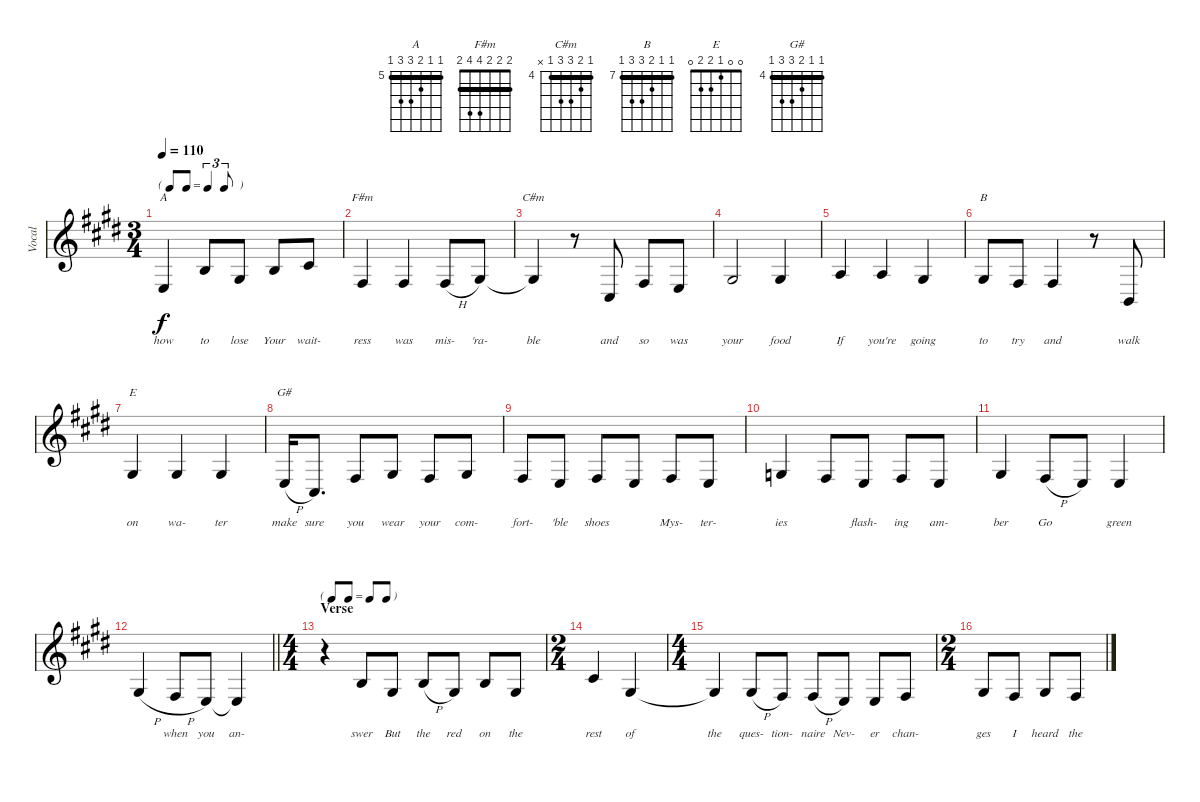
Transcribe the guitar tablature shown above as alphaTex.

\track ("Vocal" "Vocal") {instrument oboe}
\staff {score}
\tuning (E4 B3 G3 D3 A2 E2) {hide}
\chord ("A" 5 5 6 7 7 5) {firstfret 5 barre 5}
\chord ("F#m" 2 2 2 4 4 2) {barre 2}
\chord ("C#m" 4 5 6 6 4 x) {firstfret 4 barre 4}
\chord ("B" 7 7 8 9 9 7) {firstfret 7 barre 7}
\chord ("E" 0 0 1 2 2 0)
\chord ("G#" 4 4 5 6 6 4) {firstfret 4 barre 4}
\ts (3 4)
\tf triplet8th
\tempo 110
\clef g2
\ks e
2.4{t}.4{ch "A" lyrics (0 "how") lyrics (1 "") lyrics (2 "") lyrics (3 "") lyrics (4 "") dy f} 0.2.8{lyrics (0 "to") lyrics (1 "") lyrics (2 "") lyrics (3 "") lyrics (4 "")} 1.3.8{lyrics (0 "lose") lyrics (1 "") lyrics (2 "") lyrics (3 "") lyrics (4 "")} 0.2.8{lyrics (0 "Your") lyrics (1 "") lyrics (2 "") lyrics (3 "") lyrics (4 "")} 2.2.8{lyrics (0 "wait-") lyrics (1 "") lyrics (2 "") lyrics (3 "") lyrics (4 "")} |
4.4.4{ch "F#m" lyrics (0 "ress") lyrics (1 "") lyrics (2 "") lyrics (3 "") lyrics (4 "")} 4.4.4{lyrics (0 "was") lyrics (1 "") lyrics (2 "") lyrics (3 "") lyrics (4 "")} 4.4{h}.8{lyrics (0 "mis-") lyrics (1 "") lyrics (2 "") lyrics (3 "") lyrics (4 "")} 6.4.8{lyrics (0 "'ra-") lyrics (1 "") lyrics (2 "") lyrics (3 "") lyrics (4 "")} |
6.4{t}.4{ch "C#m" lyrics (0 "ble") lyrics (1 "") lyrics (2 "") lyrics (3 "") lyrics (4 "")} r.8 4.5.8{lyrics (0 "and") lyrics (1 "") lyrics (2 "") lyrics (3 "") lyrics (4 "")} 4.4.8{lyrics (0 "so") lyrics (1 "") lyrics (2 "") lyrics (3 "") lyrics (4 "")} 2.4.8{lyrics (0 "was") lyrics (1 "") lyrics (2 "") lyrics (3 "") lyrics (4 "")} |
1.3.2{lyrics (0 "your") lyrics (1 "") lyrics (2 "") lyrics (3 "") lyrics (4 "")} 1.3.4{lyrics (0 "food") lyrics (1 "") lyrics (2 "") lyrics (3 "") lyrics (4 "")} |
2.3.4{lyrics (0 "If") lyrics (1 "") lyrics (2 "") lyrics (3 "") lyrics (4 "")} 2.3.4{lyrics (0 "you're") lyrics (1 "") lyrics (2 "") lyrics (3 "") lyrics (4 "")} 1.3.4{lyrics (0 "going") lyrics (1 "") lyrics (2 "") lyrics (3 "") lyrics (4 "")} |
1.3.8{ch "B" lyrics (0 "to") lyrics (1 "") lyrics (2 "") lyrics (3 "") lyrics (4 "")} 4.4.8{lyrics (0 "try") lyrics (1 "") lyrics (2 "") lyrics (3 "") lyrics (4 "")} 4.4.4{lyrics (0 "and") lyrics (1 "") lyrics (2 "") lyrics (3 "") lyrics (4 "")} r.8 2.5.8{lyrics (0 "walk") lyrics (1 "") lyrics (2 "") lyrics (3 "") lyrics (4 "")} |
1.3.4{ch "E" lyrics (0 "on") lyrics (1 "") lyrics (2 "") lyrics (3 "") lyrics (4 "")} 1.3.4{lyrics (0 "wa-") lyrics (1 "") lyrics (2 "") lyrics (3 "") lyrics (4 "")} 1.3.4{lyrics (0 "ter") lyrics (1 "") lyrics (2 "") lyrics (3 "") lyrics (4 "")} |
7.5{h}.16{ch "G#" lyrics (0 "make") lyrics (1 "") lyrics (2 "") lyrics (3 "") lyrics (4 "")} 4.5.8{d lyrics (0 "sure") lyrics (1 "") lyrics (2 "") lyrics (3 "") lyrics (4 "")} 4.4.8{lyrics (0 "you") lyrics (1 "") lyrics (2 "") lyrics (3 "") lyrics (4 "")} 1.3.8{lyrics (0 "wear") lyrics (1 "") lyrics (2 "") lyrics (3 "") lyrics (4 "")} 4.4.8{lyrics (0 "your") lyrics (1 "") lyrics (2 "") lyrics (3 "") lyrics (4 "")} 1.3.8{lyrics (0 "com-") lyrics (1 "") lyrics (2 "") lyrics (3 "") lyrics (4 "")} |
4.4.8{lyrics (0 "fort-") lyrics (1 "") lyrics (2 "") lyrics (3 "") lyrics (4 "")} 2.4.8{lyrics (0 "'ble") lyrics (1 "") lyrics (2 "") lyrics (3 "") lyrics (4 "")} 4.4.8{lyrics (0 "shoes") lyrics (1 "") lyrics (2 "") lyrics (3 "") lyrics (4 "")} 2.4.8{lyrics (0 "") lyrics (1 "") lyrics (2 "") lyrics (3 "") lyrics (4 "")} 4.4.8{lyrics (0 "Mys-") lyrics (1 "") lyrics (2 "") lyrics (3 "") lyrics (4 "")} 2.4.8{lyrics (0 "ter-") lyrics (1 "") lyrics (2 "") lyrics (3 "") lyrics (4 "")} |
0.3.4{lyrics (0 "ies") lyrics (1 "") lyrics (2 "") lyrics (3 "") lyrics (4 "")} 4.4.8{lyrics (0 "") lyrics (1 "") lyrics (2 "") lyrics (3 "") lyrics (4 "")} 2.4.8{lyrics (0 "flash-") lyrics (1 "") lyrics (2 "") lyrics (3 "") lyrics (4 "")} 4.4.8{lyrics (0 "ing") lyrics (1 "") lyrics (2 "") lyrics (3 "") lyrics (4 "")} 2.4.8{lyrics (0 "am-") lyrics (1 "") lyrics (2 "") lyrics (3 "") lyrics (4 "")} |
1.3.4{lyrics (0 "ber") lyrics (1 "") lyrics (2 "") lyrics (3 "") lyrics (4 "")} 4.4{h}.8{lyrics (0 "Go") lyrics (1 "") lyrics (2 "") lyrics (3 "") lyrics (4 "")} 2.4.8{lyrics (0 "") lyrics (1 "") lyrics (2 "") lyrics (3 "") lyrics (4 "")} 2.4.4{lyrics (0 "green") lyrics (1 "") lyrics (2 "") lyrics (3 "") lyrics (4 "")} |
\barLineRight lightlight
6.4{h}.4{lyrics (0 "") lyrics (1 "") lyrics (2 "") lyrics (3 "") lyrics (4 "")} 4.4{h}.8{lyrics (0 "when") lyrics (1 "") lyrics (2 "") lyrics (3 "") lyrics (4 "")} 2.4.8{lyrics (0 "you") lyrics (1 "") lyrics (2 "") lyrics (3 "") lyrics (4 "")} 2.4{t}.4{lyrics (0 "an-") lyrics (1 "") lyrics (2 "") lyrics (3 "") lyrics (4 "")} |
\ts (4 4)
\tf none
\section ("" "Verse")
r.4 0.2.8{lyrics (0 "swer") lyrics (1 "") lyrics (2 "") lyrics (3 "") lyrics (4 "")} 1.3.8{lyrics (0 "But") lyrics (1 "") lyrics (2 "") lyrics (3 "") lyrics (4 "")} 4.3{h}.8{lyrics (0 "the") lyrics (1 "") lyrics (2 "") lyrics (3 "") lyrics (4 "")} 1.3.8{lyrics (0 "red") lyrics (1 "") lyrics (2 "") lyrics (3 "") lyrics (4 "")} 0.2.8{lyrics (0 "on") lyrics (1 "") lyrics (2 "") lyrics (3 "") lyrics (4 "")} 1.3.8{lyrics (0 "the") lyrics (1 "") lyrics (2 "") lyrics (3 "") lyrics (4 "")} |
\ts (2 4)
2.2.4{lyrics (0 "rest") lyrics (1 "") lyrics (2 "") lyrics (3 "") lyrics (4 "")} 1.3.4{lyrics (0 "of") lyrics (1 "") lyrics (2 "") lyrics (3 "") lyrics (4 "")} |
\ts (4 4)
1.3{t}.4{lyrics (0 "the") lyrics (1 "") lyrics (2 "") lyrics (3 "") lyrics (4 "")} 6.4{h}.8{lyrics (0 "ques-") lyrics (1 "") lyrics (2 "") lyrics (3 "") lyrics (4 "")} 4.4.8{lyrics (0 "tion-") lyrics (1 "") lyrics (2 "") lyrics (3 "") lyrics (4 "")} 4.4{h}.8{lyrics (0 "naire") lyrics (1 "") lyrics (2 "") lyrics (3 "") lyrics (4 "")} 2.4.8{lyrics (0 "Nev-") lyrics (1 "") lyrics (2 "") lyrics (3 "") lyrics (4 "")} 2.4.8{lyrics (0 "er") lyrics (1 "") lyrics (2 "") lyrics (3 "") lyrics (4 "")} 4.4.8{lyrics (0 "chan-") lyrics (1 "") lyrics (2 "") lyrics (3 "") lyrics (4 "")} |
\ts (2 4)
1.3.8{lyrics (0 "ges") lyrics (1 "") lyrics (2 "") lyrics (3 "") lyrics (4 "")} 4.4.8{lyrics (0 "I") lyrics (1 "") lyrics (2 "") lyrics (3 "") lyrics (4 "")} 1.3.8{lyrics (0 "heard") lyrics (1 "") lyrics (2 "") lyrics (3 "") lyrics (4 "")} 4.4.8{lyrics (0 "the") lyrics (1 "") lyrics (2 "") lyrics (3 "") lyrics (4 "")}
